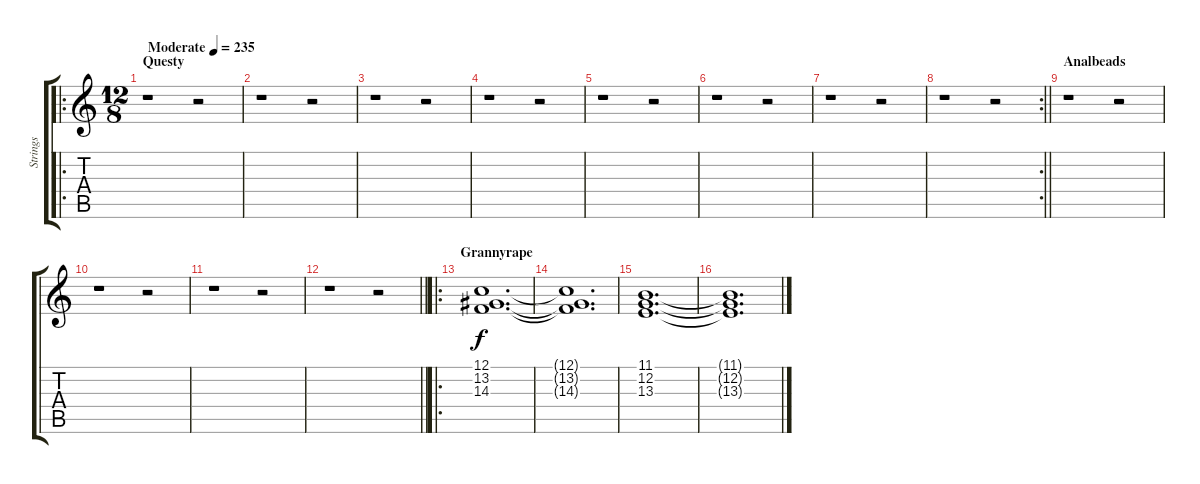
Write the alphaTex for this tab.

\track ("Strings" "Strings") {instrument stringensemble1}
\staff {score tabs}
\tuning (C4 G3 Eb3 Bb2 F2 C2) {hide}
\ro
\ts (12 8)
\section ("" "Questy")
\tempo (235 "Moderate")
\clef g2
\ks c
r.1{dy f instrument stringensemble1} r.2 |
r.1 r.2 |
r.1 r.2 |
r.1 r.2 |
r.1 r.2 |
r.1 r.2 |
r.1 r.2 |
\rc 2
\barLineRight lightlight
r.1 r.2 |
\section ("" "Analbeads")
r.1 r.2 |
r.1 r.2 |
r.1 r.2 |
\barLineRight lightlight
r.1 r.2 |
\ro
\section ("" "Grannyrape")
(12.1 13.2 14.3).1{d} |
(12.1{t} 13.2{t} 14.3{t}).1{d} |
(11.1 12.2 13.3).1{d} |
(11.1{t} 12.2{t} 13.3{t}).1{d}
